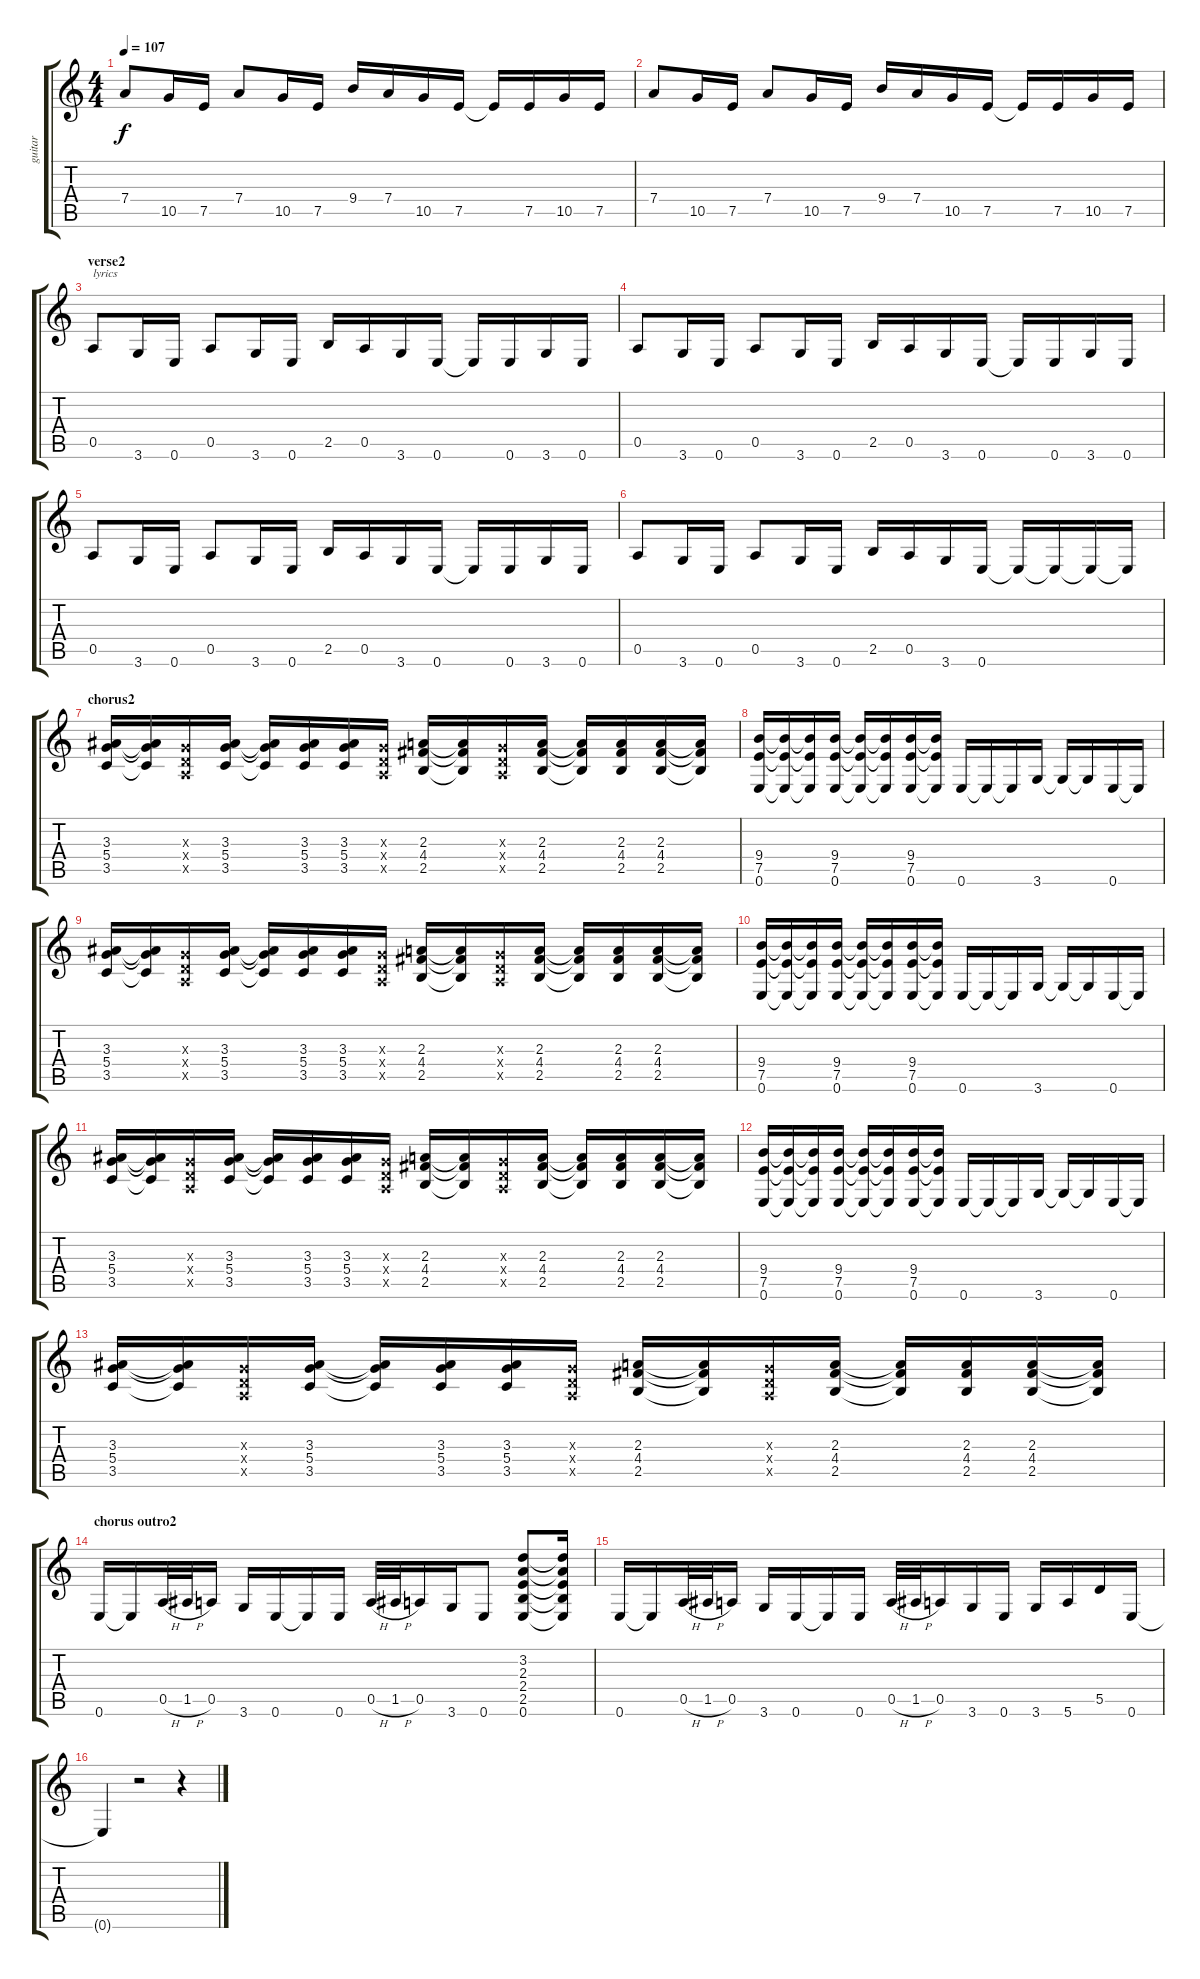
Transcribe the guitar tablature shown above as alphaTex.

\track ("guitar" "guitar") {instrument overdrivenguitar}
\staff {score tabs}
\tuning (E4 B3 G3 D3 A2 E2) {hide}
\ts (4 4)
\tempo 107
\clef g2
\ks c
7.4.8{dy f} 10.5.16 7.5.16 7.4.8 10.5.16 7.5.16 9.4.16 7.4.16 10.5.16 7.5.16 7.5{t}.16 7.5.16 10.5.16 7.5.16 |
7.4.8 10.5.16 7.5.16 7.4.8 10.5.16 7.5.16 9.4.16 7.4.16 10.5.16 7.5.16 7.5{t}.16 7.5.16 10.5.16 7.5.16 |
\section ("" "verse2")
0.5.8{txt "lyrics"} 3.6.16 0.6.16 0.5.8 3.6.16 0.6.16 2.5.16 0.5.16 3.6.16 0.6.16 0.6{t}.16 0.6.16 3.6.16 0.6.16 |
0.5.8 3.6.16 0.6.16 0.5.8 3.6.16 0.6.16 2.5.16 0.5.16 3.6.16 0.6.16 0.6{t}.16 0.6.16 3.6.16 0.6.16 |
0.5.8 3.6.16 0.6.16 0.5.8 3.6.16 0.6.16 2.5.16 0.5.16 3.6.16 0.6.16 0.6{t}.16 0.6.16 3.6.16 0.6.16 |
0.5.8 3.6.16 0.6.16 0.5.8 3.6.16 0.6.16 2.5.16 0.5.16 3.6.16 0.6.16 0.6{t}.16 0.6{t}.16 0.6{t}.16 0.6{t}.16 |
\section ("" "chorus2")
(3.3 5.4 3.5).16 (3.3{t} 5.4{t} 3.5{t}).16 (0.3{x} 0.4{x} 0.5{x}).16 (3.3 5.4 3.5).16 (3.3{t} 5.4{t} 3.5{t}).16 (3.3 5.4 3.5).16 (3.3 5.4 3.5).16 (0.3{x} 0.4{x} 0.5{x}).16 (2.3 4.4 2.5).16 (2.3{t} 4.4{t} 2.5{t}).16 (0.3{x} 0.4{x} 0.5{x}).16 (2.3 4.4 2.5).16 (2.3{t} 4.4{t} 2.5{t}).16 (2.3 4.4 2.5).16 (2.3 4.4 2.5).16 (2.3{t} 4.4{t} 2.5{t}).16 |
(9.4 7.5 0.6).16 (9.4{t} 7.5{t} 0.6{t}).16 (9.4{t} 7.5{t} 0.6{t}).16 (9.4 7.5 0.6).16 (9.4{t} 7.5{t} 0.6{t}).16 (9.4{t} 7.5{t} 0.6{t}).16 (9.4 7.5 0.6).16 (9.4{t} 7.5{t} 0.6{t}).16 0.6.16 0.6{t}.16 0.6{t}.16 3.6.16 3.6{t}.16 3.6{t}.16 0.6.16 0.6{t}.16 |
(3.3 5.4 3.5).16 (3.3{t} 5.4{t} 3.5{t}).16 (0.3{x} 0.4{x} 0.5{x}).16 (3.3 5.4 3.5).16 (3.3{t} 5.4{t} 3.5{t}).16 (3.3 5.4 3.5).16 (3.3 5.4 3.5).16 (0.3{x} 0.4{x} 0.5{x}).16 (2.3 4.4 2.5).16 (2.3{t} 4.4{t} 2.5{t}).16 (0.3{x} 0.4{x} 0.5{x}).16 (2.3 4.4 2.5).16 (2.3{t} 4.4{t} 2.5{t}).16 (2.3 4.4 2.5).16 (2.3 4.4 2.5).16 (2.3{t} 4.4{t} 2.5{t}).16 |
(9.4 7.5 0.6).16 (9.4{t} 7.5{t} 0.6{t}).16 (9.4{t} 7.5{t} 0.6{t}).16 (9.4 7.5 0.6).16 (9.4{t} 7.5{t} 0.6{t}).16 (9.4{t} 7.5{t} 0.6{t}).16 (9.4 7.5 0.6).16 (9.4{t} 7.5{t} 0.6{t}).16 0.6.16 0.6{t}.16 0.6{t}.16 3.6.16 3.6{t}.16 3.6{t}.16 0.6.16 0.6{t}.16 |
(3.3 5.4 3.5).16 (3.3{t} 5.4{t} 3.5{t}).16 (0.3{x} 0.4{x} 0.5{x}).16 (3.3 5.4 3.5).16 (3.3{t} 5.4{t} 3.5{t}).16 (3.3 5.4 3.5).16 (3.3 5.4 3.5).16 (0.3{x} 0.4{x} 0.5{x}).16 (2.3 4.4 2.5).16 (2.3{t} 4.4{t} 2.5{t}).16 (0.3{x} 0.4{x} 0.5{x}).16 (2.3 4.4 2.5).16 (2.3{t} 4.4{t} 2.5{t}).16 (2.3 4.4 2.5).16 (2.3 4.4 2.5).16 (2.3{t} 4.4{t} 2.5{t}).16 |
(9.4 7.5 0.6).16 (9.4{t} 7.5{t} 0.6{t}).16 (9.4{t} 7.5{t} 0.6{t}).16 (9.4 7.5 0.6).16 (9.4{t} 7.5{t} 0.6{t}).16 (9.4{t} 7.5{t} 0.6{t}).16 (9.4 7.5 0.6).16 (9.4{t} 7.5{t} 0.6{t}).16 0.6.16 0.6{t}.16 0.6{t}.16 3.6.16 3.6{t}.16 3.6{t}.16 0.6.16 0.6{t}.16 |
(3.3 5.4 3.5).16 (3.3{t} 5.4{t} 3.5{t}).16 (0.3{x} 0.4{x} 0.5{x}).16 (3.3 5.4 3.5).16 (3.3{t} 5.4{t} 3.5{t}).16 (3.3 5.4 3.5).16 (3.3 5.4 3.5).16 (0.3{x} 0.4{x} 0.5{x}).16 (2.3 4.4 2.5).16 (2.3{t} 4.4{t} 2.5{t}).16 (0.3{x} 0.4{x} 0.5{x}).16 (2.3 4.4 2.5).16 (2.3{t} 4.4{t} 2.5{t}).16 (2.3 4.4 2.5).16 (2.3 4.4 2.5).16 (2.3{t} 4.4{t} 2.5{t}).16 |
\section ("" "chorus outro2")
0.6.16 0.6{t}.16 0.5{h}.32 1.5{h}.32 0.5.16 3.6.16 0.6.16 0.6{t}.16 0.6.16 0.5{h}.32 1.5{h}.32 0.5.16 3.6.16 0.6.8 (3.2 2.3 2.4 2.5 0.6).8 (3.2{t} 2.3{t} 2.4{t} 2.5{t} 0.6{t}).16 |
0.6.16 0.6{t}.16 0.5{h}.32 1.5{h}.32 0.5.16 3.6.16 0.6.16 0.6{t}.16 0.6.16 0.5{h}.32 1.5{h}.32 0.5.16 3.6.16 0.6.16 3.6.16 5.6.16 5.5.16 0.6.16 |
0.6{t}.4 r.2 r.4
